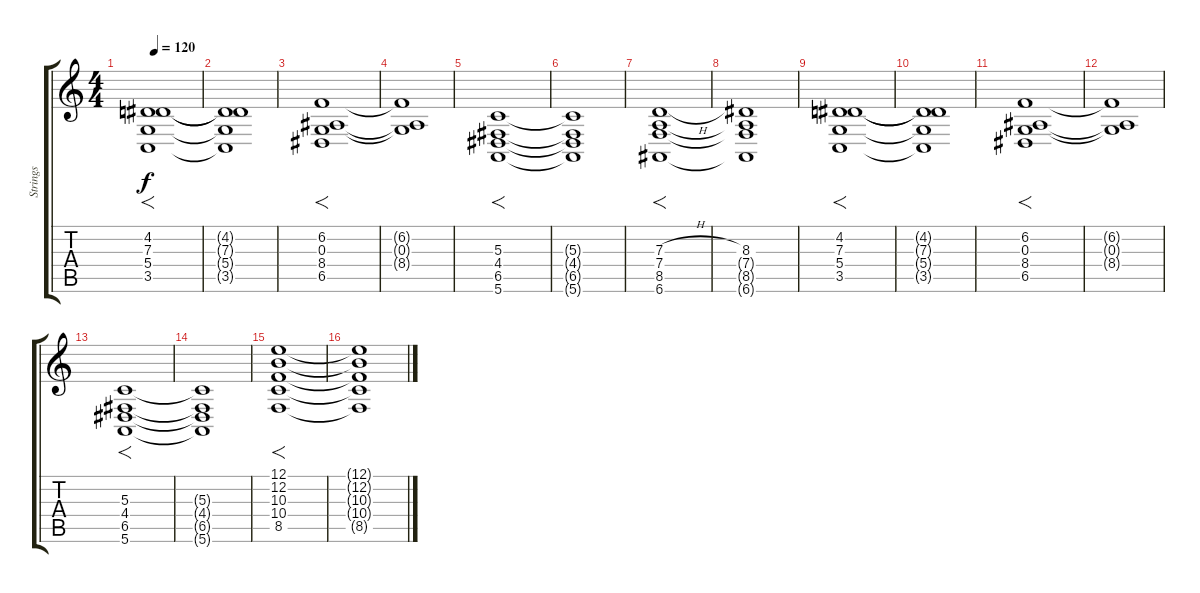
\track ("Strings" "Strings") {instrument pad2warm}
\staff {score tabs}
\tuning (E4 B3 G3 D3 A2 E2) {hide}
\ts (4 4)
\tempo 120
\clef g2
\ks c
(4.2 7.3 5.4 3.5).1{f dy f} |
(4.2{t} 7.3{t} 5.4{t} 3.5{t}).1 |
(6.2 0.3 8.4 6.5).1{f} |
(6.2{t} 0.3{t} 8.4{t}).1 |
(5.3 4.4 6.5 5.6).1{f} |
(5.3{t} 4.4{t} 6.5{t} 5.6{t}).1 |
(7.3{h} 7.4 8.5 6.6).1{f} |
(8.3 7.4{t} 8.5{t} 6.6{t}).1 |
(4.2 7.3 5.4 3.5).1{f} |
(4.2{t} 7.3{t} 5.4{t} 3.5{t}).1 |
(6.2 0.3 8.4 6.5).1{f} |
(6.2{t} 0.3{t} 8.4{t}).1 |
(5.3 4.4 6.5 5.6).1{f} |
(5.3{t} 4.4{t} 6.5{t} 5.6{t}).1 |
(12.1 12.2 10.3 10.4 8.5).1{f} |
(12.1{t} 12.2{t} 10.3{t} 10.4{t} 8.5{t}).1
